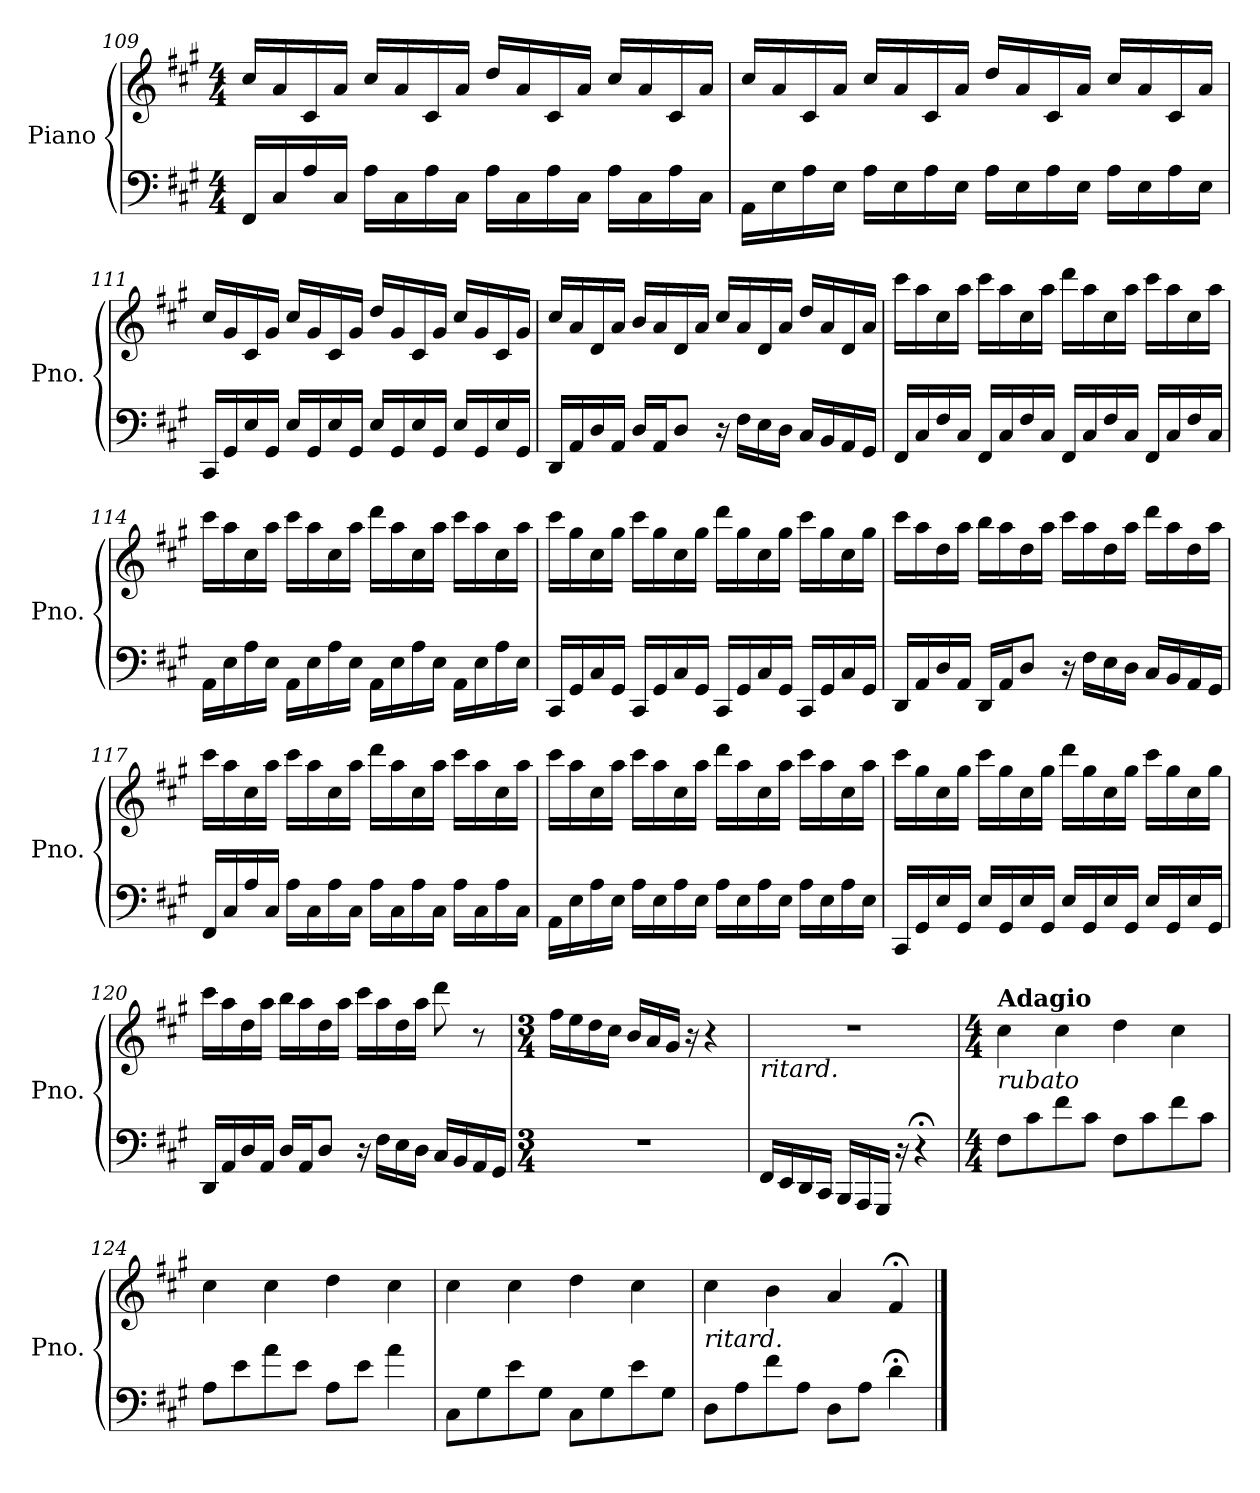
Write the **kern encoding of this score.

**kern	**kern
*part1	*part1
*staff2	*staff1
*I"Piano	*
*I'Pno.	*
!!LO:LB:g=z
*clefF4	*clefG2
*k[f#c#g#]	*k[f#c#g#]
*M4/4	*M4/4
=109	=109
16FF#/LL	16cc#/LL
16C#/	16a/
16A/	16c#/
16C#/JJ	16a/JJ
16A\LL	16cc#/LL
16C#\	16a/
16A\	16c#/
16C#\JJ	16a/JJ
16A\LL	16dd/LL
16C#\	16a/
16A\	16c#/
16C#\JJ	16a/JJ
16A\LL	16cc#/LL
16C#\	16a/
16A\	16c#/
16C#\JJ	16a/JJ
=110	=110
16AA\LL	16cc#/LL
16E\	16a/
16A\	16c#/
16E\JJ	16a/JJ
16A\LL	16cc#/LL
16E\	16a/
16A\	16c#/
16E\JJ	16a/JJ
16A\LL	16dd/LL
16E\	16a/
16A\	16c#/
16E\JJ	16a/JJ
16A\LL	16cc#/LL
16E\	16a/
16A\	16c#/
16E\JJ	16a/JJ
=111	=111
16CC#/LL	16cc#/LL
16GG#/	16g#/
16E/	16c#/
16GG#/JJ	16g#/JJ
16E/LL	16cc#/LL
16GG#/	16g#/
16E/	16c#/
16GG#/JJ	16g#/JJ
16E/LL	16dd/LL
16GG#/	16g#/
16E/	16c#/
16GG#/JJ	16g#/JJ
16E/LL	16cc#/LL
16GG#/	16g#/
16E/	16c#/
16GG#/JJ	16g#/JJ
!!LO:LB:g=z
=112	=112
16DD/LL	16cc#/LL
16AA/	16a/
16D/	16d/
16AA/JJ	16a/JJ
16D/LL	16b/LL
16AA/J	16a/
8D/J	16d/
.	16a/JJ
16r	16cc#/LL
16F#\LL	16a/
16E\	16d/
16D\JJ	16a/JJ
16C#/LL	16dd/LL
16BB/	16a/
16AA/	16d/
16GG#/JJ	16a/JJ
=113	=113
16FF#/LL	16ccc#\LL
16C#/	16aa\
16F#/	16cc#\
16C#/JJ	16aa\JJ
16FF#/LL	16ccc#\LL
16C#/	16aa\
16F#/	16cc#\
16C#/JJ	16aa\JJ
16FF#/LL	16ddd\LL
16C#/	16aa\
16F#/	16cc#\
16C#/JJ	16aa\JJ
16FF#/LL	16ccc#\LL
16C#/	16aa\
16F#/	16cc#\
16C#/JJ	16aa\JJ
!!LO:LB:g=z
=114	=114
16AA\LL	16ccc#\LL
16E\	16aa\
16A\	16cc#\
16E\JJ	16aa\JJ
16AA\LL	16ccc#\LL
16E\	16aa\
16A\	16cc#\
16E\JJ	16aa\JJ
16AA\LL	16ddd\LL
16E\	16aa\
16A\	16cc#\
16E\JJ	16aa\JJ
16AA\LL	16ccc#\LL
16E\	16aa\
16A\	16cc#\
16E\JJ	16aa\JJ
=115	=115
16CC#/LL	16ccc#\LL
16GG#/	16gg#\
16C#/	16cc#\
16GG#/JJ	16gg#\JJ
16CC#/LL	16ccc#\LL
16GG#/	16gg#\
16C#/	16cc#\
16GG#/JJ	16gg#\JJ
16CC#/LL	16ddd\LL
16GG#/	16gg#\
16C#/	16cc#\
16GG#/JJ	16gg#\JJ
16CC#/LL	16ccc#\LL
16GG#/	16gg#\
16C#/	16cc#\
16GG#/JJ	16gg#\JJ
!!LO:PB:g=z
=116	=116
16DD/LL	16ccc#\LL
16AA/	16aa\
16D/	16dd\
16AA/JJ	16aa\JJ
16DD/LL	16bb\LL
16AA/J	16aa\
8D/J	16dd\
.	16aa\JJ
16r	16ccc#\LL
16F#\LL	16aa\
16E\	16dd\
16D\JJ	16aa\JJ
16C#/LL	16ddd\LL
16BB/	16aa\
16AA/	16dd\
16GG#/JJ	16aa\JJ
=117	=117
16FF#/LL	16ccc#\LL
16C#/	16aa\
16A/	16cc#\
16C#/JJ	16aa\JJ
16A\LL	16ccc#\LL
16C#\	16aa\
16A\	16cc#\
16C#\JJ	16aa\JJ
16A\LL	16ddd\LL
16C#\	16aa\
16A\	16cc#\
16C#\JJ	16aa\JJ
16A\LL	16ccc#\LL
16C#\	16aa\
16A\	16cc#\
16C#\JJ	16aa\JJ
!!LO:LB:g=z
=118	=118
16AA\LL	16ccc#\LL
16E\	16aa\
16A\	16cc#\
16E\JJ	16aa\JJ
16A\LL	16ccc#\LL
16E\	16aa\
16A\	16cc#\
16E\JJ	16aa\JJ
16A\LL	16ddd\LL
16E\	16aa\
16A\	16cc#\
16E\JJ	16aa\JJ
16A\LL	16ccc#\LL
16E\	16aa\
16A\	16cc#\
16E\JJ	16aa\JJ
=119	=119
16CC#/LL	16ccc#\LL
16GG#/	16gg#\
16E/	16cc#\
16GG#/JJ	16gg#\JJ
16E/LL	16ccc#\LL
16GG#/	16gg#\
16E/	16cc#\
16GG#/JJ	16gg#\JJ
16E/LL	16ddd\LL
16GG#/	16gg#\
16E/	16cc#\
16GG#/JJ	16gg#\JJ
16E/LL	16ccc#\LL
16GG#/	16gg#\
16E/	16cc#\
16GG#/JJ	16gg#\JJ
!!LO:LB:g=z
=120	=120
16DD/LL	16ccc#\LL
16AA/	16aa\
16D/	16dd\
16AA/JJ	16aa\JJ
16D/LL	16bb\LL
16AA/J	16aa\
8D/J	16dd\
.	16aa\JJ
16r	16ccc#\LL
16F#\LL	16aa\
16E\	16dd\
16D\JJ	16aa\JJ
16C#/LL	8ddd\
16BB/	.
16AA/	8r
16GG#/JJ	.
=121	=121
*M3/4	*M3/4
2.r	16ff#\LL
.	16ee\
.	16dd\
.	16cc#\JJ
.	16b/LL
.	16a/
.	16g#/JJ
.	16r
.	4r
=122	=122
*	*MM90
!	!LO:TX:b:i:t=ritard.
16FF#/LL	2.r
*	*MM80
16EE/	.
*	*MM70
16DD/	.
*	*MM60
16CC#/JJ	.
*	*MM50
16BBB/LL	.
*	*MM40
16AAA/	.
16GGG#/JJ	.
16r	.
4r;<	.
!!LO:LB:g=z
=123	=123
*M4/4	*M4/4
!	!LO:TX:a:B:t=Adagio
!	!LO:TX:b:i:t=rubato
8F#\L	4cc#\
8c#\	.
8f#\	4cc#\
8c#\J	.
8F#\L	4dd\
8c#\	.
8f#\	4cc#\
8c#\J	.
=124	=124
8A\L	4cc#\
8e\	.
8a\	4cc#\
8e\J	.
8A\L	4dd\
8e\J	.
4a\	4cc#\
=125	=125
8C#\L	4cc#\
8G#\	.
8e\	4cc#\
8G#\J	.
8C#\L	4dd\
8G#\	.
8e\	4cc#\
8G#\J	.
=126	=126
*	*MM65
!	!LO:TX:b:i:t=ritard.
8D\L	4cc#\
8A\	.
*	*MM60
8f#\	4b\
8A\J	.
*	*MM50
8D\L	4a/
*	*MM40
8A\J	.
4d;<\	4f#;</
==	==
*-	*-
